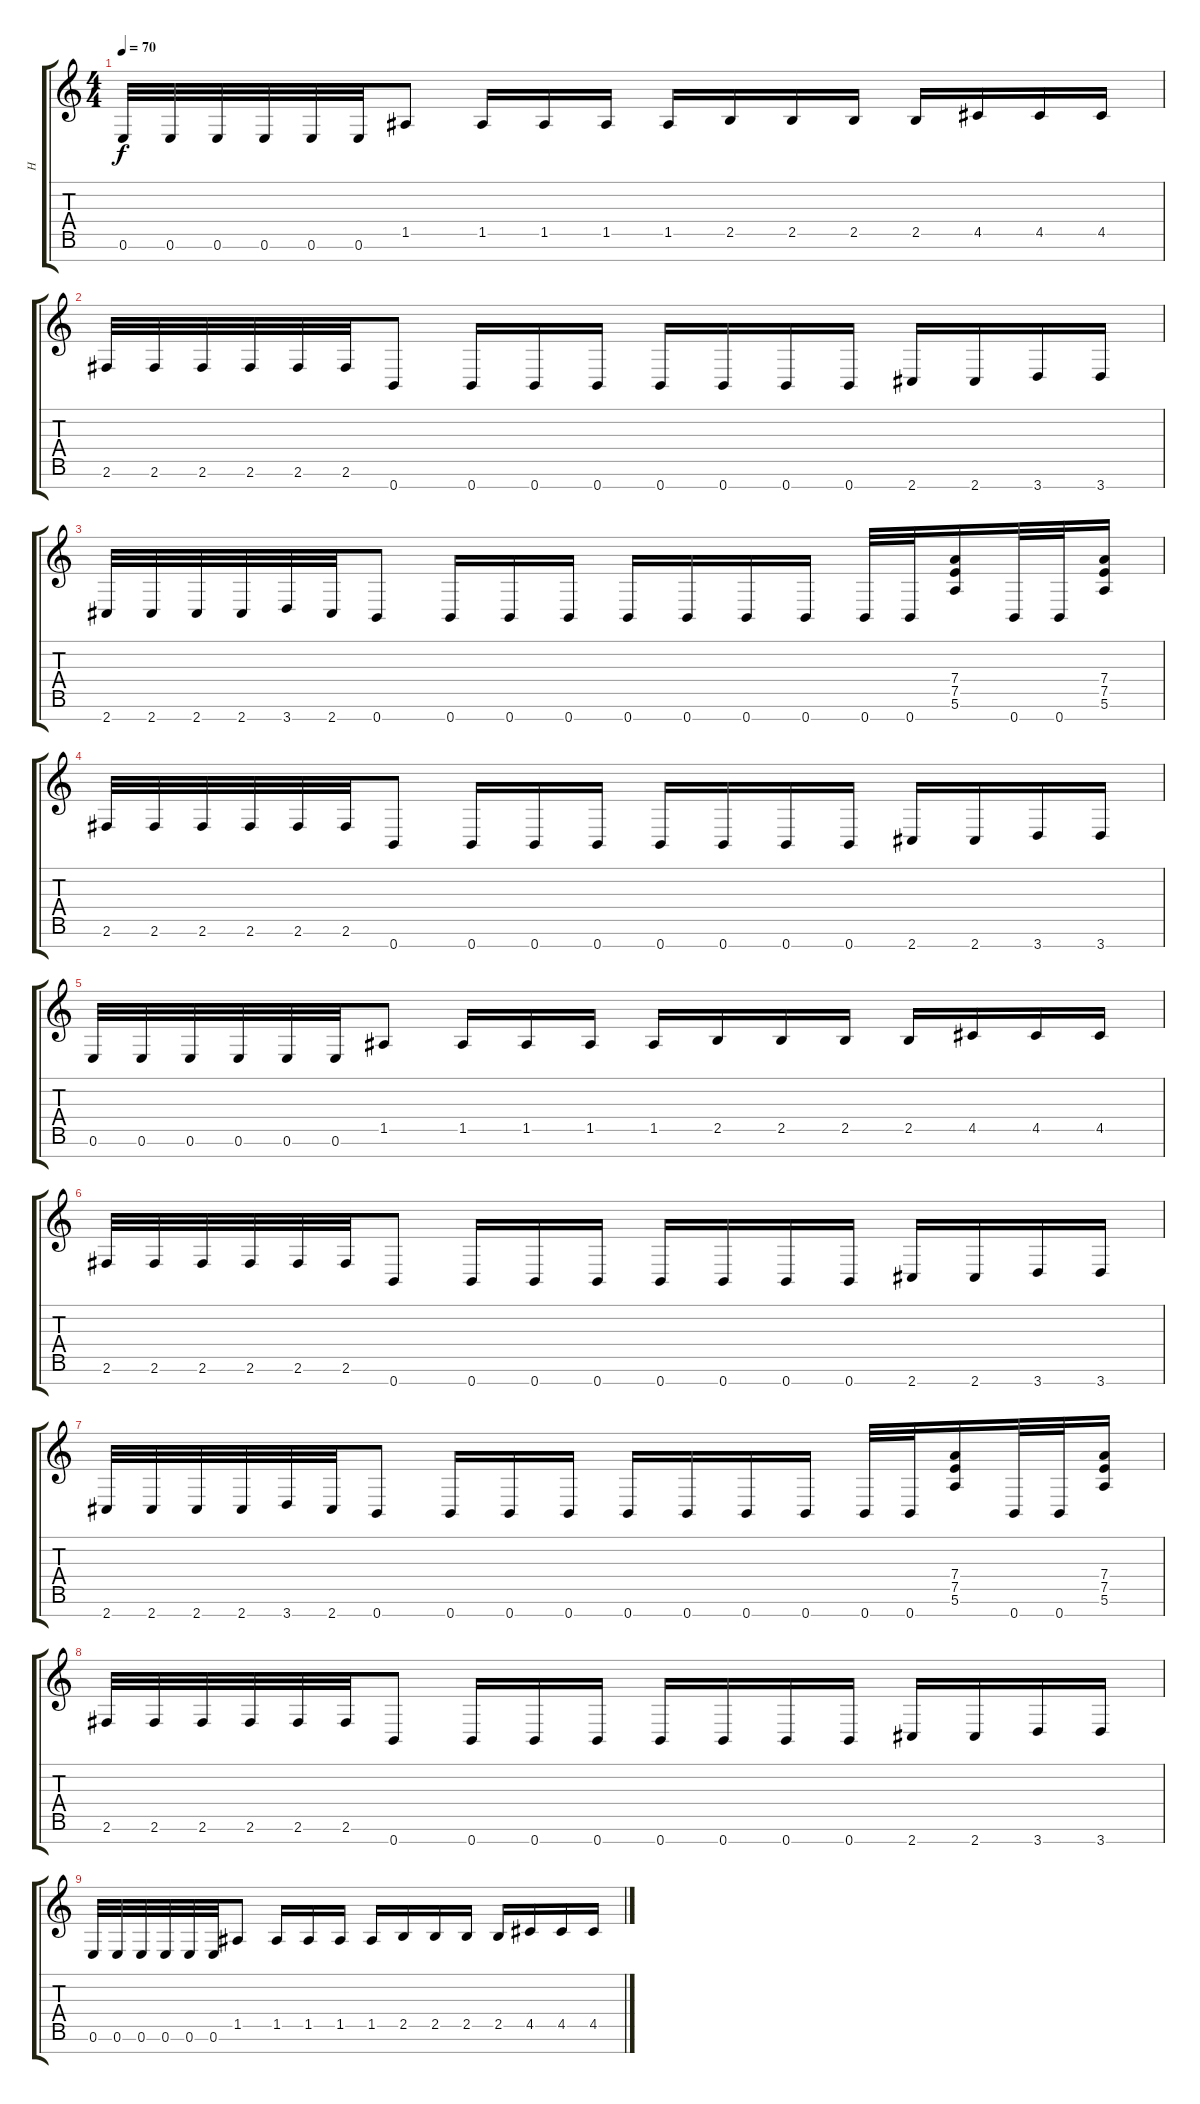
\track ("H" "H") {instrument distortionguitar}
\staff {score tabs}
\tuning (E4 B3 G3 D3 A2 E2 B1) {hide}
\ts (4 4)
\tempo 70
\clef g2
\ks c
0.6.32{dy f} 0.6.32 0.6.32 0.6.32 0.6.32 0.6.32 1.5.8 1.5.16 1.5.16 1.5.16 1.5.16 2.5.16 2.5.16 2.5.16 2.5.16 4.5.16 4.5.16 4.5.16 |
2.6.32 2.6.32 2.6.32 2.6.32 2.6.32 2.6.32 0.7.8 0.7.16 0.7.16 0.7.16 0.7.16 0.7.16 0.7.16 0.7.16 2.7.16 2.7.16 3.7.16 3.7.16 |
2.7.32 2.7.32 2.7.32 2.7.32 3.7.32 2.7.32 0.7.8 0.7.16 0.7.16 0.7.16 0.7.16 0.7.16 0.7.16 0.7.16 0.7.32 0.7.32 (7.4 7.5 5.6).16 0.7.32 0.7.32 (7.4 7.5 5.6).16 |
2.6.32 2.6.32 2.6.32 2.6.32 2.6.32 2.6.32 0.7.8 0.7.16 0.7.16 0.7.16 0.7.16 0.7.16 0.7.16 0.7.16 2.7.16 2.7.16 3.7.16 3.7.16 |
0.6.32 0.6.32 0.6.32 0.6.32 0.6.32 0.6.32 1.5.8 1.5.16 1.5.16 1.5.16 1.5.16 2.5.16 2.5.16 2.5.16 2.5.16 4.5.16 4.5.16 4.5.16 |
2.6.32 2.6.32 2.6.32 2.6.32 2.6.32 2.6.32 0.7.8 0.7.16 0.7.16 0.7.16 0.7.16 0.7.16 0.7.16 0.7.16 2.7.16 2.7.16 3.7.16 3.7.16 |
2.7.32 2.7.32 2.7.32 2.7.32 3.7.32 2.7.32 0.7.8 0.7.16 0.7.16 0.7.16 0.7.16 0.7.16 0.7.16 0.7.16 0.7.32 0.7.32 (7.4 7.5 5.6).16 0.7.32 0.7.32 (7.4 7.5 5.6).16 |
2.6.32 2.6.32 2.6.32 2.6.32 2.6.32 2.6.32 0.7.8 0.7.16 0.7.16 0.7.16 0.7.16 0.7.16 0.7.16 0.7.16 2.7.16 2.7.16 3.7.16 3.7.16 |
0.6.32 0.6.32 0.6.32 0.6.32 0.6.32 0.6.32 1.5.8 1.5.16 1.5.16 1.5.16 1.5.16 2.5.16 2.5.16 2.5.16 2.5.16 4.5.16 4.5.16 4.5.16
